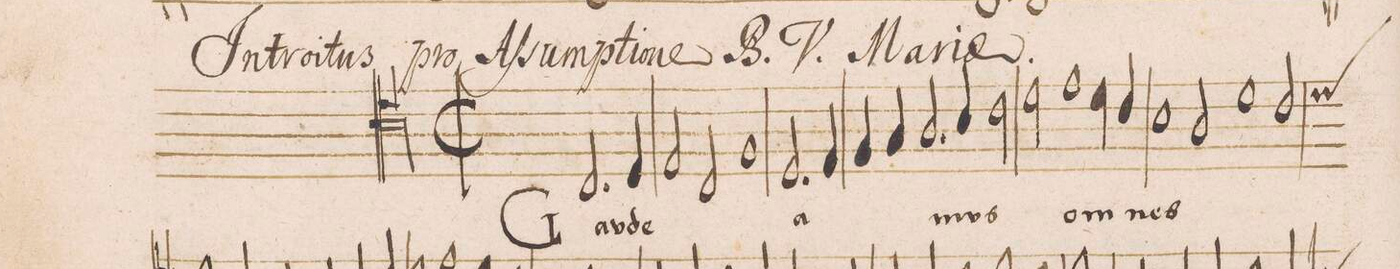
**kern	**text	**text
*I"TENOR	*	*
*clefC4	*	*
*k[]	*	*
*met(C|)	*	*
*M2/1	*	*
2.C/	Gau-	.
4D/	-de-	.
2E/	.	.
2C/	.	.
=2-	=2-	=2-
1F	.	.
2.D/	-a-	.
4E/	.	.
=3-	=3-	=3-
4F/	.	.
4G/	.	.
2.A/	.	.
4B/	.	.
2c\	-mus	.
=4-	=4-	=4-
2d\	.	.
1e	om-	.
4d\	.	.
4c/	.	.
=5-	=5-	=5-
1B	-nes	.
2A/	.	.
1d\	.	.
=6-	=6-	=6-
*custos:d	*	*
2c/	.	.
*-	*-	*-
